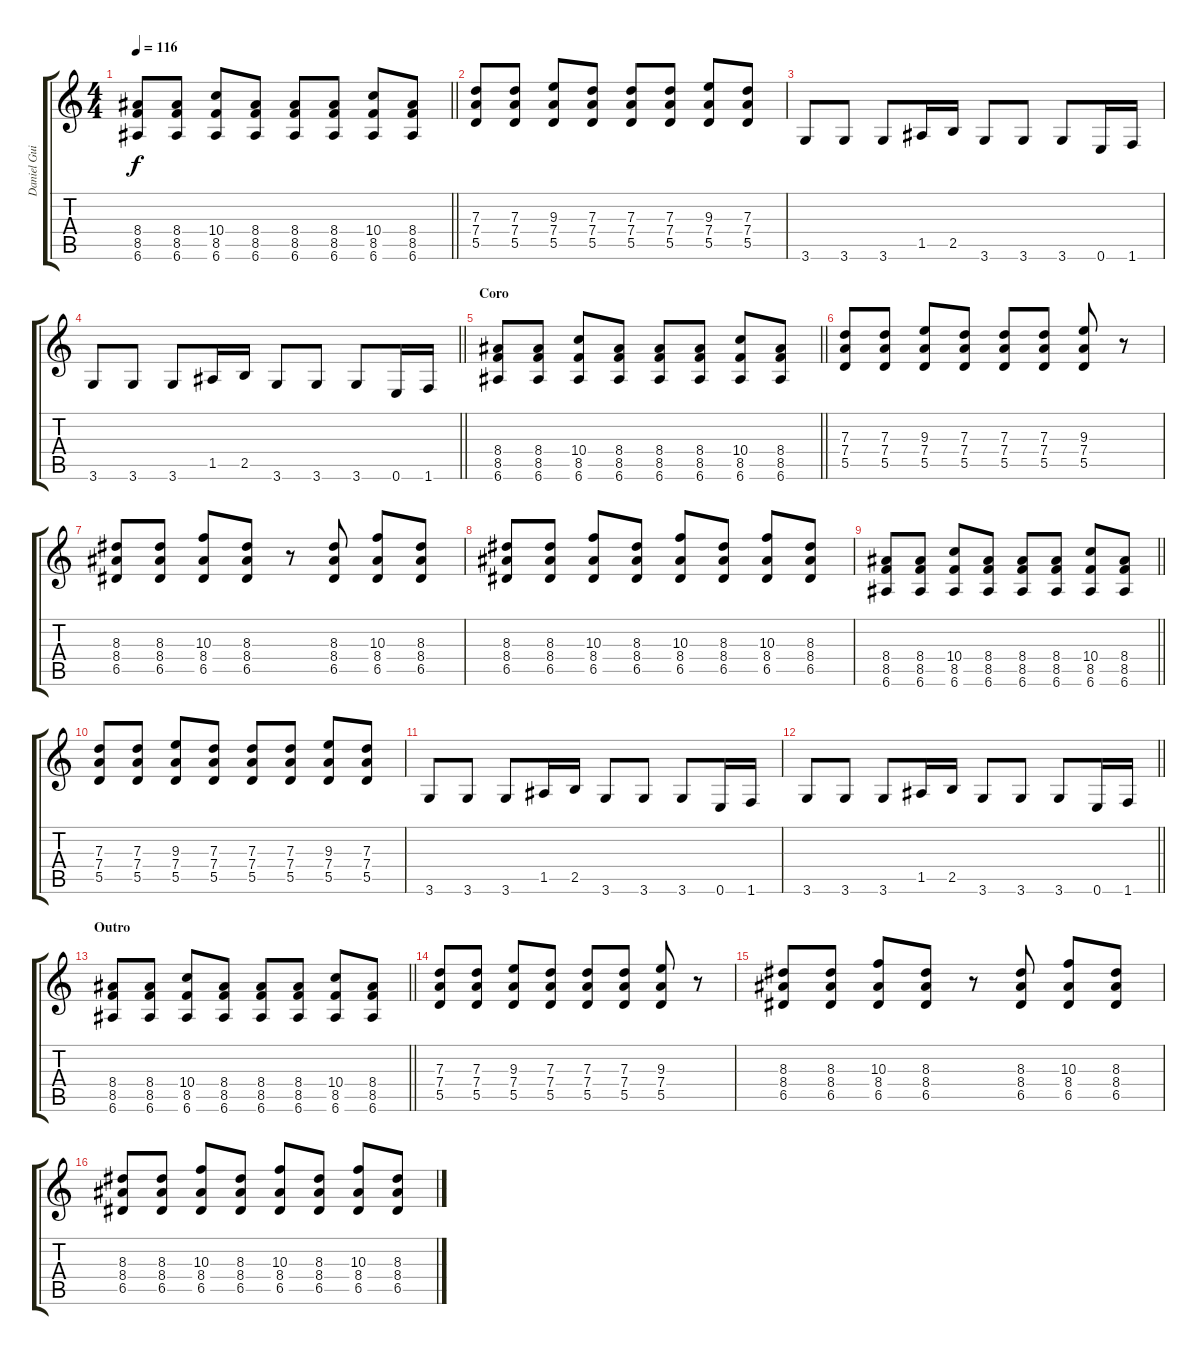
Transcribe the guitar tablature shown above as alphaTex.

\track ("Daniel Guitérrez (Guitarra)" "Daniel Gui") {instrument distortionguitar}
\staff {score tabs}
\tuning (E4 B3 G3 D3 A2 E2) {hide}
\ts (4 4)
\tempo 116
\clef g2
\barLineRight lightlight
\ks c
(8.4 8.5 6.6).8{dy f} (8.4 8.5 6.6).8 (10.4 8.5 6.6).8 (8.4 8.5 6.6).8 (8.4 8.5 6.6).8 (8.4 8.5 6.6).8 (10.4 8.5 6.6).8 (8.4 8.5 6.6).8 |
(7.3 7.4 5.5).8 (7.3 7.4 5.5).8 (9.3 7.4 5.5).8 (7.3 7.4 5.5).8 (7.3 7.4 5.5).8 (7.3 7.4 5.5).8 (9.3 7.4 5.5).8 (7.3 7.4 5.5).8 |
3.6.8 3.6.8 3.6.8 1.5.16 2.5.16 3.6.8 3.6.8 3.6.8 0.6.16 1.6.16 |
\barLineRight lightlight
3.6.8 3.6.8 3.6.8 1.5.16 2.5.16 3.6.8 3.6.8 3.6.8 0.6.16 1.6.16 |
\section ("" "Coro")
\barLineRight lightlight
(8.4 8.5 6.6).8 (8.4 8.5 6.6).8 (10.4 8.5 6.6).8 (8.4 8.5 6.6).8 (8.4 8.5 6.6).8 (8.4 8.5 6.6).8 (10.4 8.5 6.6).8 (8.4 8.5 6.6).8 |
(7.3 7.4 5.5).8 (7.3 7.4 5.5).8 (9.3 7.4 5.5).8 (7.3 7.4 5.5).8 (7.3 7.4 5.5).8 (7.3 7.4 5.5).8 (9.3 7.4 5.5).8 r.8 |
(8.3 8.4 6.5).8 (8.3 8.4 6.5).8 (10.3 8.4 6.5).8 (8.3 8.4 6.5).8 r.8 (8.3 8.4 6.5).8 (10.3 8.4 6.5).8 (8.3 8.4 6.5).8 |
(8.3 8.4 6.5).8 (8.3 8.4 6.5).8 (10.3 8.4 6.5).8 (8.3 8.4 6.5).8 (10.3 8.4 6.5).8 (8.3 8.4 6.5).8 (10.3 8.4 6.5).8 (8.3 8.4 6.5).8 |
\barLineRight lightlight
(8.4 8.5 6.6).8 (8.4 8.5 6.6).8 (10.4 8.5 6.6).8 (8.4 8.5 6.6).8 (8.4 8.5 6.6).8 (8.4 8.5 6.6).8 (10.4 8.5 6.6).8 (8.4 8.5 6.6).8 |
(7.3 7.4 5.5).8 (7.3 7.4 5.5).8 (9.3 7.4 5.5).8 (7.3 7.4 5.5).8 (7.3 7.4 5.5).8 (7.3 7.4 5.5).8 (9.3 7.4 5.5).8 (7.3 7.4 5.5).8 |
3.6.8 3.6.8 3.6.8 1.5.16 2.5.16 3.6.8 3.6.8 3.6.8 0.6.16 1.6.16 |
\barLineRight lightlight
3.6.8 3.6.8 3.6.8 1.5.16 2.5.16 3.6.8 3.6.8 3.6.8 0.6.16 1.6.16 |
\section ("" "Outro")
\barLineRight lightlight
(8.4 8.5 6.6).8 (8.4 8.5 6.6).8 (10.4 8.5 6.6).8 (8.4 8.5 6.6).8 (8.4 8.5 6.6).8 (8.4 8.5 6.6).8 (10.4 8.5 6.6).8 (8.4 8.5 6.6).8 |
(7.3 7.4 5.5).8 (7.3 7.4 5.5).8 (9.3 7.4 5.5).8 (7.3 7.4 5.5).8 (7.3 7.4 5.5).8 (7.3 7.4 5.5).8 (9.3 7.4 5.5).8 r.8 |
(8.3 8.4 6.5).8 (8.3 8.4 6.5).8 (10.3 8.4 6.5).8 (8.3 8.4 6.5).8 r.8 (8.3 8.4 6.5).8 (10.3 8.4 6.5).8 (8.3 8.4 6.5).8 |
(8.3 8.4 6.5).8 (8.3 8.4 6.5).8 (10.3 8.4 6.5).8 (8.3 8.4 6.5).8 (10.3 8.4 6.5).8 (8.3 8.4 6.5).8 (10.3 8.4 6.5).8 (8.3 8.4 6.5).8
